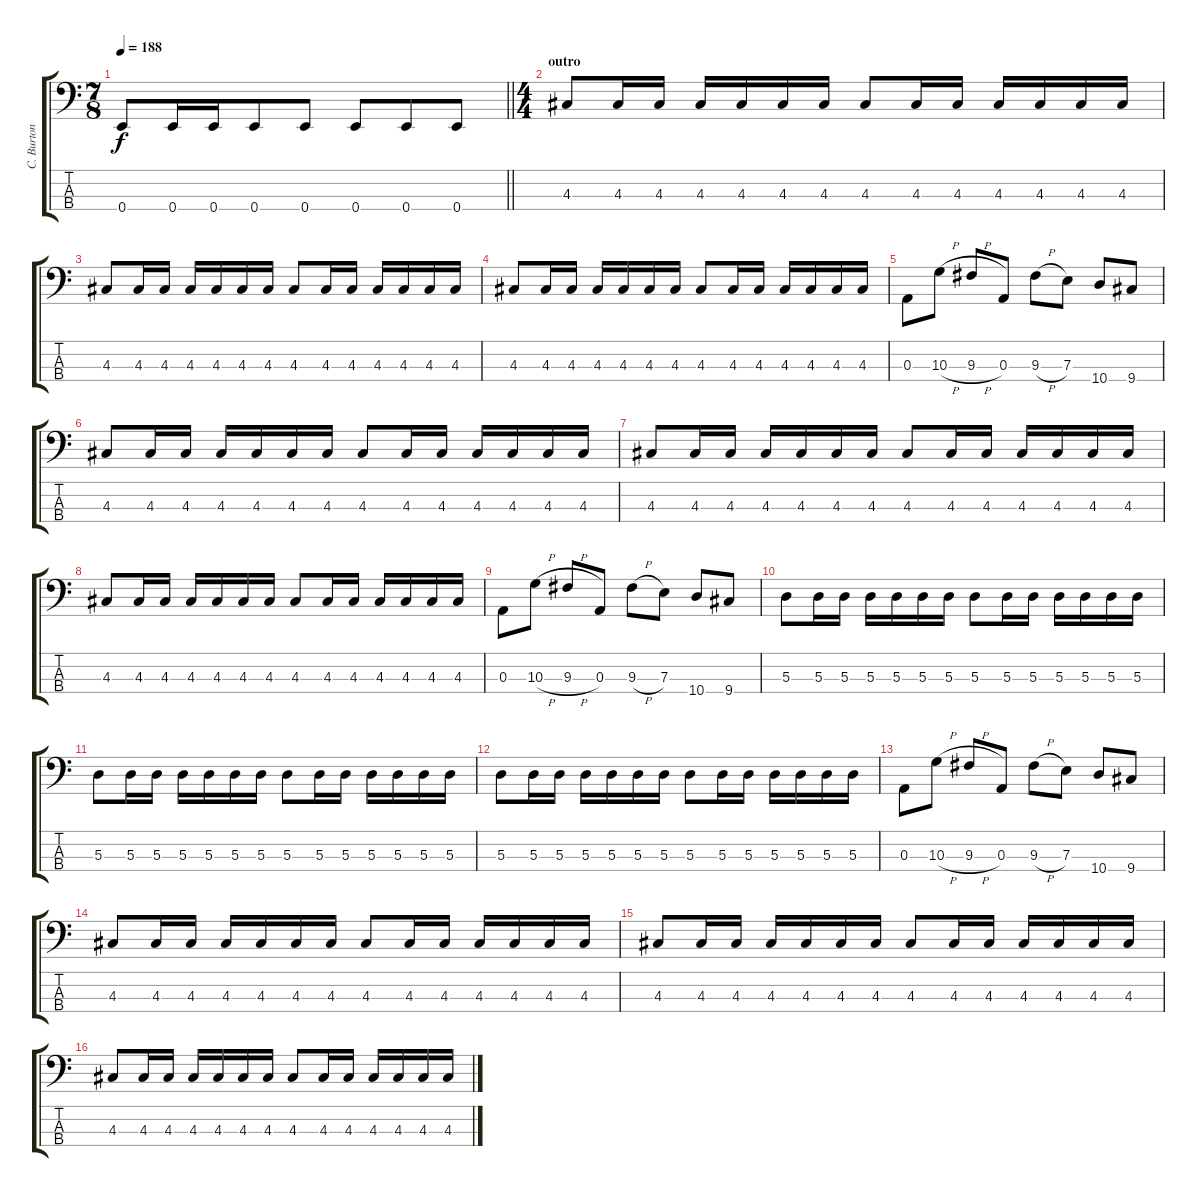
\track ("C. Burton - Bass" "C. Burton ") {instrument electricbassfinger}
\staff {score tabs}
\tuning (G2 D2 A1 E1) {hide}
\ts (7 8)
\tempo 188
\clef f4
\barLineRight lightlight
\ks c
0.4.8{dy f} 0.4.16 0.4.16 0.4.8 0.4.8 0.4.8 0.4.8 0.4.8 |
\ts (4 4)
\section ("" "outro")
4.3.8 4.3.16 4.3.16 4.3.16 4.3.16 4.3.16 4.3.16 4.3.8 4.3.16 4.3.16 4.3.16 4.3.16 4.3.16 4.3.16 |
4.3.8 4.3.16 4.3.16 4.3.16 4.3.16 4.3.16 4.3.16 4.3.8 4.3.16 4.3.16 4.3.16 4.3.16 4.3.16 4.3.16 |
4.3.8 4.3.16 4.3.16 4.3.16 4.3.16 4.3.16 4.3.16 4.3.8 4.3.16 4.3.16 4.3.16 4.3.16 4.3.16 4.3.16 |
0.3.8 10.3{h}.8 9.3{h}.8 0.3.8 9.3{h}.8 7.3.8 10.4.8 9.4.8 |
4.3.8 4.3.16 4.3.16 4.3.16 4.3.16 4.3.16 4.3.16 4.3.8 4.3.16 4.3.16 4.3.16 4.3.16 4.3.16 4.3.16 |
4.3.8 4.3.16 4.3.16 4.3.16 4.3.16 4.3.16 4.3.16 4.3.8 4.3.16 4.3.16 4.3.16 4.3.16 4.3.16 4.3.16 |
4.3.8 4.3.16 4.3.16 4.3.16 4.3.16 4.3.16 4.3.16 4.3.8 4.3.16 4.3.16 4.3.16 4.3.16 4.3.16 4.3.16 |
0.3.8 10.3{h}.8 9.3{h}.8 0.3.8 9.3{h}.8 7.3.8 10.4.8 9.4.8 |
5.3.8 5.3.16 5.3.16 5.3.16 5.3.16 5.3.16 5.3.16 5.3.8 5.3.16 5.3.16 5.3.16 5.3.16 5.3.16 5.3.16 |
5.3.8 5.3.16 5.3.16 5.3.16 5.3.16 5.3.16 5.3.16 5.3.8 5.3.16 5.3.16 5.3.16 5.3.16 5.3.16 5.3.16 |
5.3.8 5.3.16 5.3.16 5.3.16 5.3.16 5.3.16 5.3.16 5.3.8 5.3.16 5.3.16 5.3.16 5.3.16 5.3.16 5.3.16 |
0.3.8 10.3{h}.8 9.3{h}.8 0.3.8 9.3{h}.8 7.3.8 10.4.8 9.4.8 |
4.3.8 4.3.16 4.3.16 4.3.16 4.3.16 4.3.16 4.3.16 4.3.8 4.3.16 4.3.16 4.3.16 4.3.16 4.3.16 4.3.16 |
4.3.8 4.3.16 4.3.16 4.3.16 4.3.16 4.3.16 4.3.16 4.3.8 4.3.16 4.3.16 4.3.16 4.3.16 4.3.16 4.3.16 |
4.3.8 4.3.16 4.3.16 4.3.16 4.3.16 4.3.16 4.3.16 4.3.8 4.3.16 4.3.16 4.3.16 4.3.16 4.3.16 4.3.16
